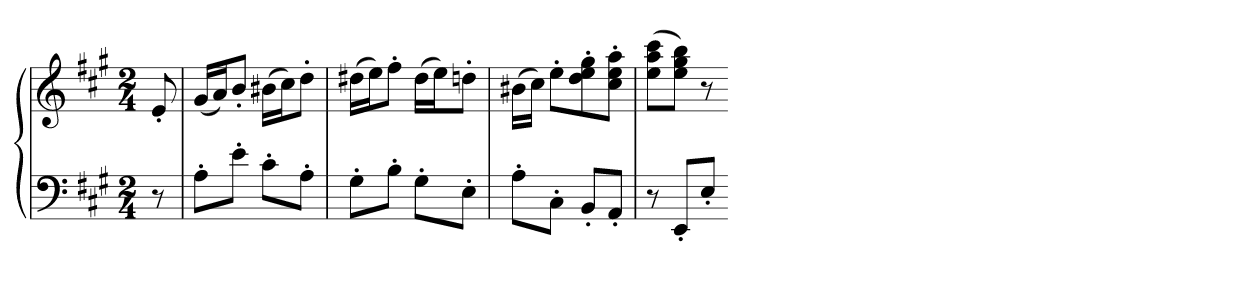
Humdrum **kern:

**kern	**kern
*part1	*part1
*staff2	*staff1
*clefF4	*clefG2
*k[f#c#g#]	*k[f#c#g#]
*A:	*A:
*M2/4	*M2/4
=	=
8r	8e'
=149	=149
8A'L	(16g#LL
.	16aJ)
8e'J	8b'J
8c#'L	(16b#XLL
.	16cc#J)
8A'J	8dd'J
=150	=150
8G#'L	(16dd#XLL
.	16eeJ)
8B'J	8ff#'J
8G#'L	(16dd#LL
.	16eeJ)
8E'J	8ddn'J
=151	=151
8A'L	(16b#XLL
.	16cc#JJ)
8C#'J	8ee'L
8BB'L	8dd' 8ee' 8gg#'
8AA'J	8cc#' 8ee' 8aa'J
=152	=152
8r	(8ee 8aa 8ccc#L
8EE'L	8ee 8gg# 8bbJ)
8E'J	8r
=-	=-
*-	*-
